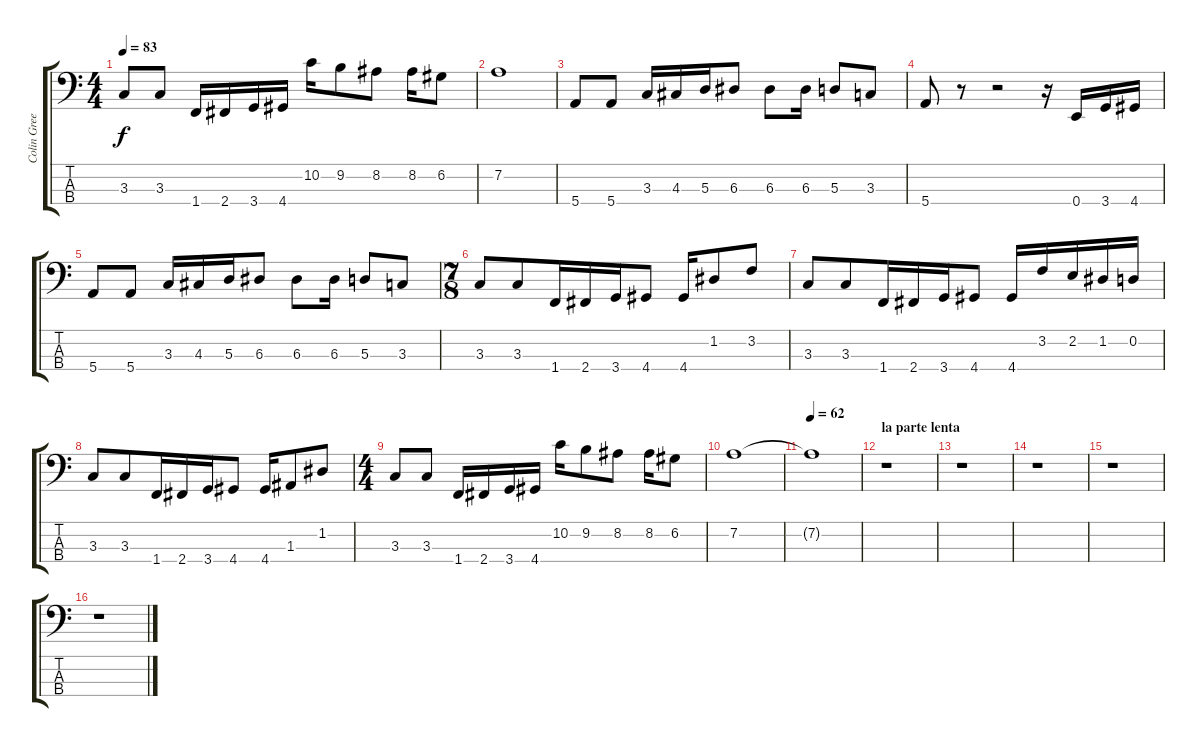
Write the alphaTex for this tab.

\track ("Colin Greenwood" "Colin Gree") {instrument electricbassfinger}
\staff {score tabs}
\tuning (G2 D2 A1 E1) {hide}
\ts (4 4)
\tempo 83
\clef f4
\ks c
3.3.8{dy f} 3.3.8 1.4.16 2.4.16 3.4.16 4.4.16 10.2.16 9.2.8 8.2.8 8.2.16 6.2.8 |
7.2.1 |
5.4.8 5.4.8 3.3.16 4.3.16 5.3.16 6.3.8 6.3.8 6.3.16 5.3.8 3.3.8 |
5.4.8 r.8 r.2 r.16 0.4.16 3.4.16 4.4.16 |
5.4.8 5.4.8 3.3.16 4.3.16 5.3.16 6.3.8 6.3.8 6.3.16 5.3.8 3.3.8 |
\ts (7 8)
3.3.8 3.3.8 1.4.16 2.4.16 3.4.16 4.4.8 4.4.16 1.2.8 3.2.8 |
3.3.8 3.3.8 1.4.16 2.4.16 3.4.16 4.4.8 4.4.16 3.2.16 2.2.16 1.2.16 0.2.16 |
3.3.8 3.3.8 1.4.16 2.4.16 3.4.16 4.4.8 4.4.16 1.3.8 1.2.8 |
\ts (4 4)
3.3.8 3.3.8 1.4.16 2.4.16 3.4.16 4.4.16 10.2.16 9.2.8 8.2.8 8.2.16 6.2.8 |
7.2.1 |
\tempo 62
7.2{t}.1 |
\section ("" "la parte lenta")
r.1 |
r.1 |
r.1 |
r.1 |
r.1
